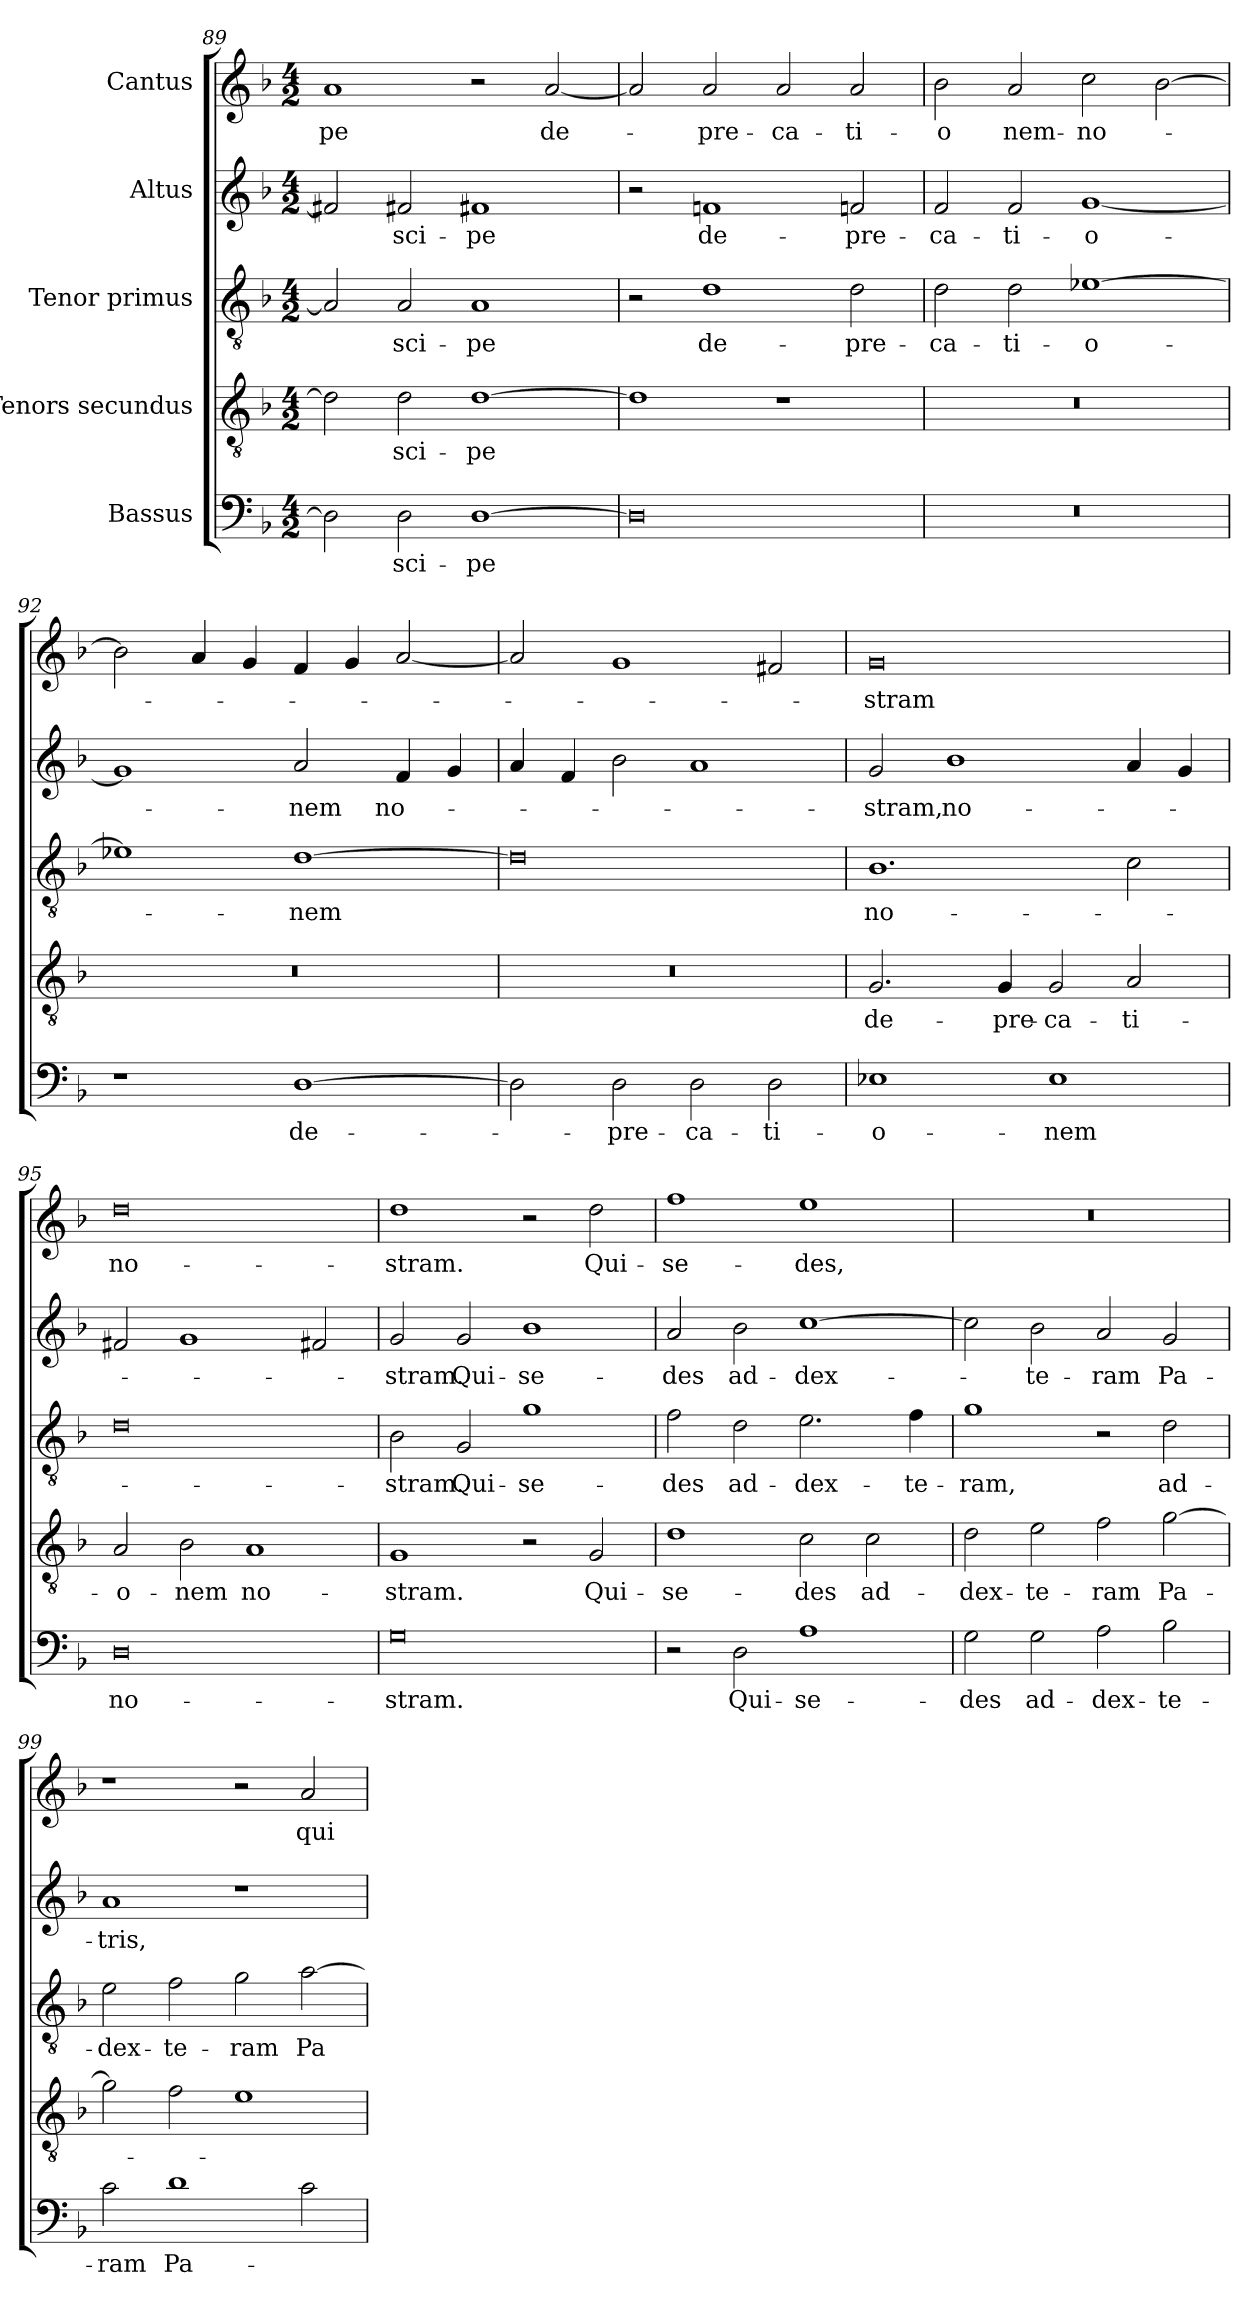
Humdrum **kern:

**kern	**text	**kern	**text	**kern	**text	**kern	**text	**kern	**text
*part5	*part5	*part4	*part4	*part3	*part3	*part2	*part2	*part1	*part1
*staff5	*staff5	*staff4	*staff4	*staff3	*staff3	*staff2	*staff2	*staff1	*staff1
*I"Bassus	*	*I"Tenors secundus	*	*I"Tenor primus	*	*I"Altus	*	*I"Cantus	*
*clefF4	*	*clefGv2	*	*clefGv2	*	*clefG2	*	*clefG2	*
*k[b-]	*	*k[b-]	*	*k[b-]	*	*k[b-]	*	*k[b-]	*
*M4/2	*	*M4/2	*	*M4/2	*	*M4/2	*	*M4/2	*
=89	=89	=89	=89	=89	=89	=89	=89	=89	=89
2D\]	.	2d\]	.	2A/]	.	2f#X/]	.	1a/	-pe
2D\	-sci-	2d\	-sci-	2A/	-sci-	2f#X/	-sci-	.	.
[1D\	-pe	[1d\	-pe	1A/	-pe	1f#X/	-pe	2r	.
.	.	.	.	.	.	.	.	[2a/	de-
=90	=90	=90	=90	=90	=90	=90	=90	=90	=90
0D\]	.	1d\]	.	2r	.	2r	.	2a/]	.
.	.	.	.	1d\	de-	1fn/	de-	2a/	-pre-
.	.	1r	.	.	.	.	.	2a/	-ca-
.	.	.	.	2d\	-pre-	2fn/	-pre-	2a/	-ti-
=91	=91	=91	=91	=91	=91	=91	=91	=91	=91
0r	.	0r	.	2d\	-ca-	2f/	-ca-	2b-\	-o
.	.	.	.	2d\	-ti-	2f/	-ti-	2a/	nem-
.	.	.	.	[1e-X\	-o-	[1g/	-o-	2cc\	no-
.	.	.	.	.	.	.	.	[2b-\	.
=92	=92	=92	=92	=92	=92	=92	=92	=92	=92
1r	.	0r	.	1e-X\]	.	1g/]	.	2b-\]	.
.	.	.	.	.	.	.	.	4a/	.
.	.	.	.	.	.	.	.	4g/	.
[1D\	de-	.	.	[1d\	-nem	2a/	-nem	4f/	.
.	.	.	.	.	.	.	.	4g/	.
.	.	.	.	.	.	4f/	no-	[2a/	.
.	.	.	.	.	.	4g/	.	.	.
=93	=93	=93	=93	=93	=93	=93	=93	=93	=93
2D\]	.	0r	.	0d\]	.	4a/	.	2a/]	.
.	.	.	.	.	.	4f/	.	.	.
2D\	-pre-	.	.	.	.	2b-\	.	1g/	.
2D\	-ca-	.	.	.	.	1a/	.	.	.
2D\	-ti-	.	.	.	.	.	.	2f#X/	.
=94	=94	=94	=94	=94	=94	=94	=94	=94	=94
1E-X\	-o-	2.G/	de-	1.B-\	no-	2g/	-stram,	0g/	-stram
.	.	.	.	.	.	1b-\	no-	.	.
.	.	4G/	-pre-	.	.	.	.	.	.
1E-\	-nem	2G/	-ca-	.	.	.	.	.	.
.	.	2A/	-ti-	2c\	.	4a/	.	.	.
.	.	.	.	.	.	4g/	.	.	.
=95	=95	=95	=95	=95	=95	=95	=95	=95	=95
0D\	no-	2A/	-o-	0d\	.	2f#X/	.	0dd\	no-
.	.	2B-\	-nem	.	.	1g/	.	.	.
.	.	1A/	no-	.	.	.	.	.	.
.	.	.	.	.	.	2f#X/	.	.	.
=96	=96	=96	=96	=96	=96	=96	=96	=96	=96
0G\	-stram.	1G/	-stram.	2B-\	-stram.	2g/	-stram.	1dd\	-stram.
.	.	.	.	2G/	Qui-	2g/	Qui-	.	.
.	.	2r	.	1g\	se-	1b-\	se-	2r	.
.	.	2G/	Qui-	.	.	.	.	2dd\	Qui-
=97	=97	=97	=97	=97	=97	=97	=97	=97	=97
2r	.	1d\	se-	2f\	-des	2a/	-des	1ff\	se-
2D\	Qui-	.	.	2d\	ad-	2b-\	ad-	.	.
1A\	se-	2c\	-des	2.e\	dex-	[1cc\	dex-	1ee\	-des,
.	.	2c\	ad-	.	.	.	.	.	.
.	.	.	.	4f\	-te-	.	.	.	.
=98	=98	=98	=98	=98	=98	=98	=98	=98	=98
2G\	-des	2d\	dex-	1g\	-ram,	2cc\]	.	0r	.
2G\	ad-	2e\	-te-	.	.	2b-\	-te-	.	.
2A\	dex-	2f\	-ram	2r	.	2a/	-ram	.	.
2B-\	-te-	[2g\	Pa-	2d\	ad-	2g/	Pa-	.	.
=99	=99	=99	=99	=99	=99	=99	=99	=99	=99
2c\	-ram	2g\]	.	2e\	dex-	1a/	-tris,	1r	.
1d\	Pa-	2f\	.	2f\	-te-	.	.	.	.
.	.	1e\	.	2g\	-ram	1r	.	2r	.
2c\	.	.	.	[2a\	Pa-	.	.	2a/	qui-
=	=	=	=	=	=	=	=	=	=
*-	*-	*-	*-	*-	*-	*-	*-	*-	*-
